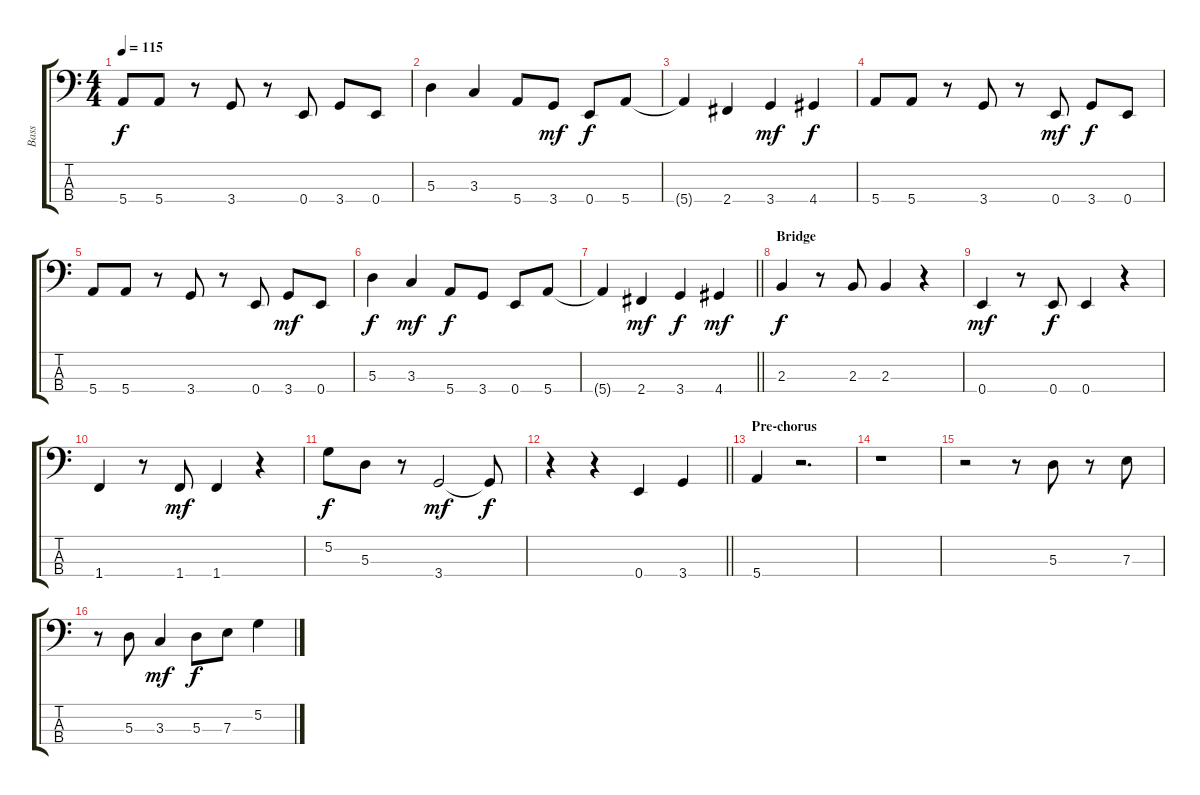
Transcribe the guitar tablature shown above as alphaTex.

\track ("Bass" "Bass") {instrument electricbasspick}
\staff {score tabs}
\tuning (G2 D2 A1 E1) {hide}
\ts (4 4)
\tempo 115
\clef f4
\ks c
5.4.8{dy f} 5.4.8 r.8 3.4.8 r.8 0.4.8 3.4.8 0.4.8 |
5.3.4 3.3.4 5.4.8 3.4.8{dy mf} 0.4.8{dy f} 5.4.8 |
5.4{t}.4 2.4.4 3.4.4{dy mf} 4.4.4{dy f} |
5.4.8 5.4.8 r.8 3.4.8 r.8 0.4.8{dy mf} 3.4.8{dy f} 0.4.8 |
5.4.8 5.4.8 r.8 3.4.8 r.8 0.4.8 3.4.8{dy mf} 0.4.8 |
5.3.4{dy f} 3.3.4{dy mf} 5.4.8{dy f} 3.4.8 0.4.8 5.4.8 |
\barLineRight lightlight
5.4{t}.4 2.4.4{dy mf} 3.4.4{dy f} 4.4.4{dy mf} |
\section ("" "Bridge")
2.3.4{dy f} r.8 2.3.8 2.3.4 r.4 |
0.4.4{dy mf} r.8 0.4.8{dy f} 0.4.4 r.4 |
1.4.4 r.8 1.4.8{dy mf} 1.4.4 r.4 |
5.2.8{dy f} 5.3.8 r.8 3.4.2{dy mf} 3.4{t}.8{dy f} |
\barLineRight lightlight
r.4 r.4 0.4.4 3.4.4 |
\section ("" "Pre-chorus")
5.4.4 r.2{d} |
r.1 |
r.2 r.8 5.3.8 r.8 7.3.8 |
r.8 5.3.8 3.3.4{dy mf} 5.3.8{dy f} 7.3.8 5.2.4
